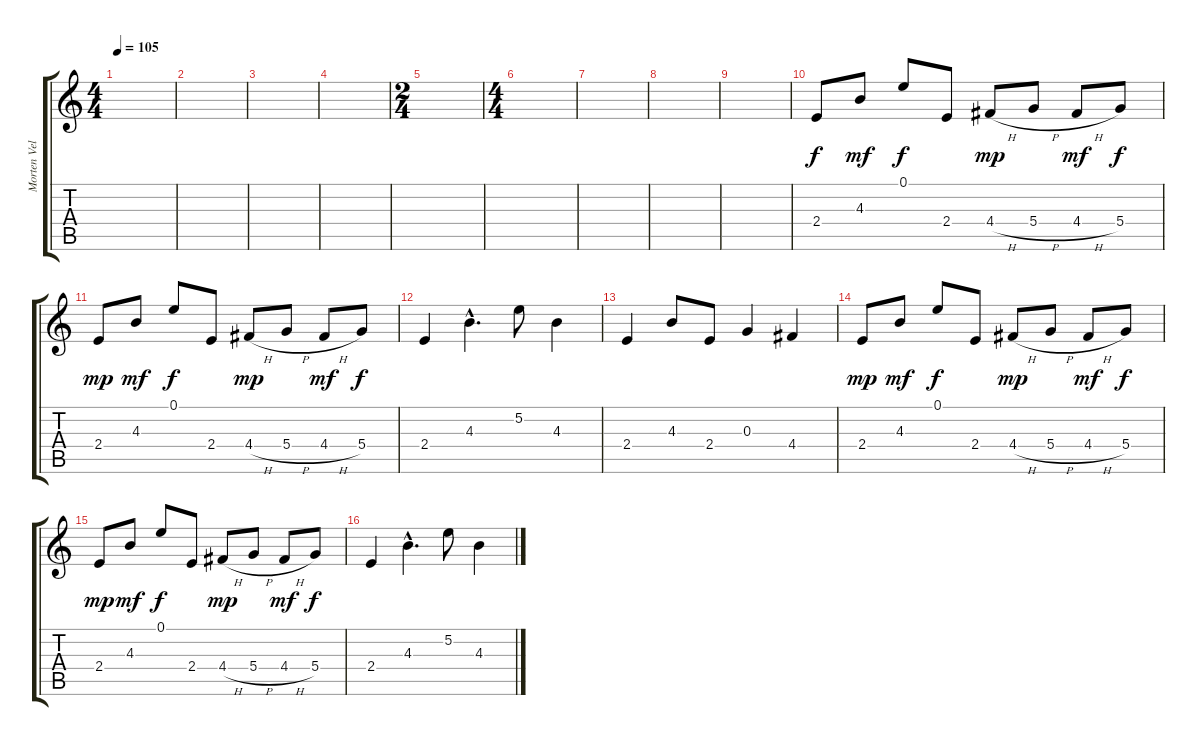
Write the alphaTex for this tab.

\track ("Morten Veland" "Morten Vel") {instrument acousticguitarsteel}
\staff {score tabs}
\tuning (E4 B3 G3 D3 A2 E2) {hide}
\ts (4 4)
\tempo 105
\clef g2
\ks c
|
|
|
|
\ts (2 4)
|
\ts (4 4)
|
|
|
|
2.4.8 4.3.8{dy mf} 0.1.8{dy f} 2.4.8 4.4{h}.8{dy mp} 5.4{h}.8 4.4{h}.8{dy mf} 5.4.8{dy f} |
2.4.8{dy mp} 4.3.8{dy mf} 0.1.8{dy f} 2.4.8 4.4{h}.8{dy mp} 5.4{h}.8 4.4{h}.8{dy mf} 5.4.8{dy f} |
2.4.4 4.3{hac}.4{d} 5.2.8 4.3.4 |
2.4.4 4.3.8 2.4.8 0.3.4 4.4.4 |
2.4.8{dy mp} 4.3.8{dy mf} 0.1.8{dy f} 2.4.8 4.4{h}.8{dy mp} 5.4{h}.8 4.4{h}.8{dy mf} 5.4.8{dy f} |
2.4.8{dy mp} 4.3.8{dy mf} 0.1.8{dy f} 2.4.8 4.4{h}.8{dy mp} 5.4{h}.8 4.4{h}.8{dy mf} 5.4.8{dy f} |
2.4.4 4.3{hac}.4{d} 5.2.8 4.3.4
